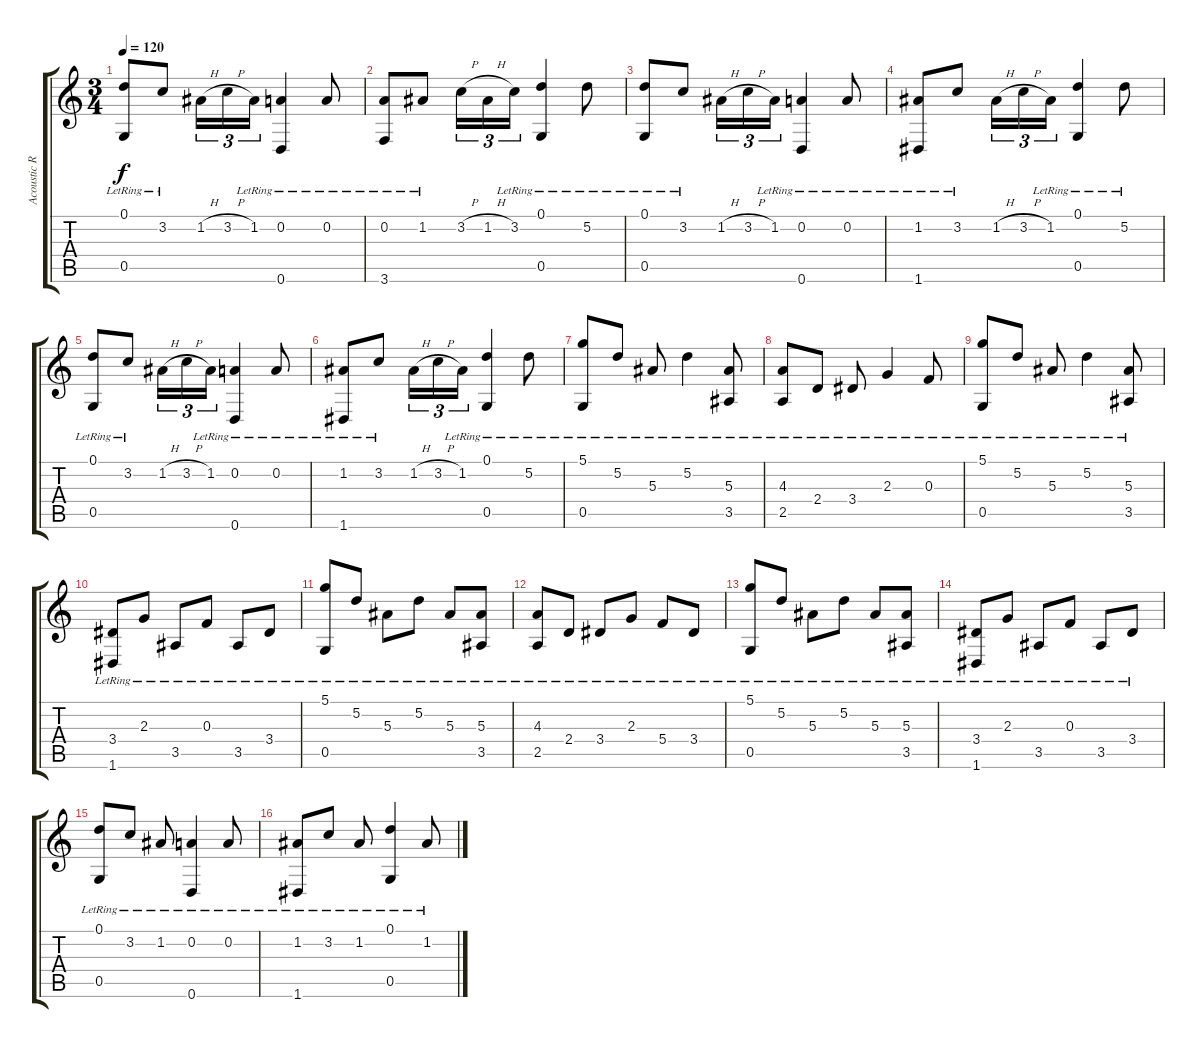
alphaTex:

\track ("Acoustic Rhythm" "Acoustic R") {instrument acousticguitarsteel}
\staff {score tabs}
\tuning (D4 A3 F3 C3 G2 D2) {hide}
\ts (3 4)
\tempo 120
\clef g2
\ks c
(0.1{lr} 0.5{lr}).8{dy f instrument acousticguitarsteel} 3.2{lr}.8 1.2{h}.16{tu (3 2)} 3.2{h}.16{tu (3 2)} 1.2{lr}.16{tu (3 2)} (0.2{lr} 0.6{lr}).4 0.2{lr}.8 |
(0.2{lr} 3.6{lr}).8 1.2{lr}.8 3.2{h}.16{tu (3 2)} 1.2{h}.16{tu (3 2)} 3.2{lr}.16{tu (3 2)} (0.1{lr} 0.5{lr}).4 5.2{lr}.8 |
(0.1{lr} 0.5{lr}).8 3.2{lr}.8 1.2{h}.16{tu (3 2)} 3.2{h}.16{tu (3 2)} 1.2{lr}.16{tu (3 2)} (0.2{lr} 0.6{lr}).4 0.2{lr}.8 |
(1.2{lr} 1.6{lr}).8 3.2{lr}.8 1.2{h}.16{tu (3 2)} 3.2{h}.16{tu (3 2)} 1.2{lr}.16{tu (3 2)} (0.1{lr} 0.5{lr}).4 5.2{lr}.8 |
(0.1{lr} 0.5{lr}).8 3.2{lr}.8 1.2{h}.16{tu (3 2)} 3.2{h}.16{tu (3 2)} 1.2{lr}.16{tu (3 2)} (0.2{lr} 0.6{lr}).4 0.2{lr}.8 |
(1.2{lr} 1.6{lr}).8 3.2{lr}.8 1.2{h}.16{tu (3 2)} 3.2{h}.16{tu (3 2)} 1.2{lr}.16{tu (3 2)} (0.1{lr} 0.5{lr}).4 5.2{lr}.8 |
\section ("" "")
(5.1{lr} 0.5{lr}).8 5.2{lr}.8 5.3{lr}.8 5.2{lr}.4 (5.3{lr} 3.5{lr}).8 |
(4.3{lr} 2.5{lr}).8 2.4{lr}.8 3.4{lr}.8 2.3{lr}.4 0.3{lr}.8 |
(5.1{lr} 0.5{lr}).8 5.2{lr}.8 5.3{lr}.8 5.2{lr}.4 (5.3{lr} 3.5{lr}).8 |
(3.4{lr} 1.6{lr}).8 2.3{lr}.8 3.5{lr}.8 0.3{lr}.8 3.5{lr}.8 3.4{lr}.8 |
(5.1{lr} 0.5{lr}).8 5.2{lr}.8 5.3{lr}.8 5.2{lr}.8 5.3{lr}.8 (5.3{lr} 3.5{lr}).8 |
(4.3{lr} 2.5{lr}).8 2.4{lr}.8 3.4{lr}.8 2.3{lr}.8 5.4{lr}.8 3.4{lr}.8 |
(5.1{lr} 0.5{lr}).8 5.2{lr}.8 5.3{lr}.8 5.2{lr}.8 5.3{lr}.8 (5.3{lr} 3.5{lr}).8 |
(3.4{lr} 1.6{lr}).8 2.3{lr}.8 3.5{lr}.8 0.3{lr}.8 3.5{lr}.8 3.4{lr}.8 |
\section ("" "")
(0.1{lr} 0.5{lr}).8 3.2{lr}.8 1.2{lr}.8 (0.2{lr} 0.6{lr}).4 0.2{lr}.8 |
(1.2{lr} 1.6{lr}).8 3.2{lr}.8 1.2{lr}.8 (0.1{lr} 0.5{lr}).4 1.2{lr}.8
